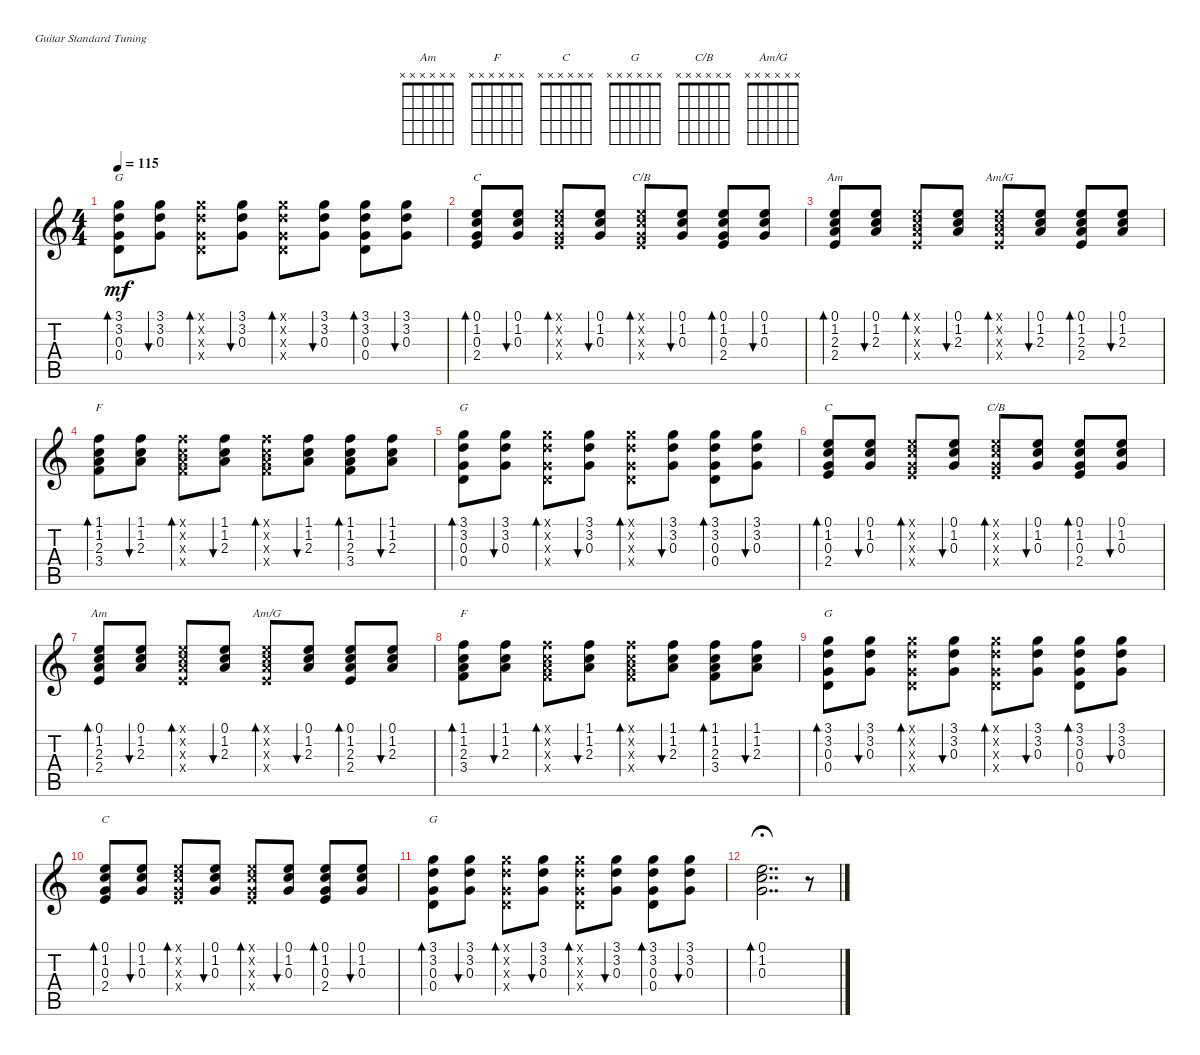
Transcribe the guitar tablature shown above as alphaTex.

\defaultSystemsLayout 4
\bracketExtendMode nobrackets
\singleTrackTrackNamePolicy hidden
\multiTrackTrackNamePolicy hidden
\firstSystemTrackNameOrientation horizontal
\otherSystemsTrackNameOrientation horizontal
\track ("Rhythm Guitar II" "S-Gt") {instrument acousticguitarsteel}
\staff {score tabs}
\tuning (E4 B3 G3 D3 A2 E2)
\chord ("Am" x x x x x x)
\chord ("F" x x x x x x)
\chord ("C" x x x x x x)
\chord ("G" x x x x x x)
\chord ("C/B" x x x x x x)
\chord ("Am/G" x x x x x x)
\ts (4 4)
\tempo 115
\clef g2
\ks c
(0.4 0.3 3.2 3.1).8{bd 118 ch "G" dy mf} (0.3 3.2 3.1).8{bu 81} (0.4{x} 0.3{x} 3.2{x} 3.1{x}).8{bd 118} (0.3 3.2 3.1).8{bu 81} (0.4{x} 0.3{x} 3.2{x} 3.1{x}).8{bd 118} (0.3 3.2 3.1).8{bu 81} (0.4 0.3 3.2 3.1).8{bd 118} (0.3 3.2 3.1).8{bu 81} |
(2.4 0.3 1.2 0.1).8{bd 118 ch "C"} (0.3 1.2 0.1).8{bu 81} (2.4{x} 0.3{x} 1.2{x} 0.1{x}).8{bd 118} (0.3 1.2 0.1).8{bu 81} (2.4{x} 0.3{x} 1.2{x} 0.1{x}).8{bd 118 ch "C/B"} (0.3 1.2 0.1).8{bu 81} (2.4 0.3 1.2 0.1).8{bd 118} (0.3 1.2 0.1).8{bu 81} |
(2.4 2.3 1.2 0.1).8{bd 118 ch "Am"} (2.3 1.2 0.1).8{bu 81} (2.4{x} 2.3{x} 1.2{x} 0.1{x}).8{bd 118} (2.3 1.2 0.1).8{bu 81} (2.4{x} 2.3{x} 1.2{x} 0.1{x}).8{bd 118 ch "Am/G"} (2.3 1.2 0.1).8{bu 81} (2.4 2.3 1.2 0.1).8{bd 118} (2.3 1.2 0.1).8{bu 81} |
(3.4 2.3 1.2 1.1).8{bd 118 ch "F"} (2.3 1.2 1.1).8{bu 81} (3.4{x} 2.3{x} 1.2{x} 1.1{x}).8{bd 118} (2.3 1.2 1.1).8{bu 81} (3.4{x} 2.3{x} 1.2{x} 1.1{x}).8{bd 118} (2.3 1.2 1.1).8{bu 81} (3.4 2.3 1.2 1.1).8{bd 118} (2.3 1.2 1.1).8{bu 81} |
(0.4 0.3 3.2 3.1).8{bd 118 ch "G"} (0.3 3.2 3.1).8{bu 81} (0.4{x} 0.3{x} 3.2{x} 3.1{x}).8{bd 118} (0.3 3.2 3.1).8{bu 81} (0.4{x} 0.3{x} 3.2{x} 3.1{x}).8{bd 118} (0.3 3.2 3.1).8{bu 81} (0.4 0.3 3.2 3.1).8{bd 118} (0.3 3.2 3.1).8{bu 81} |
(2.4 0.3 1.2 0.1).8{bd 118 ch "C"} (0.3 1.2 0.1).8{bu 81} (2.4{x} 0.3{x} 1.2{x} 0.1{x}).8{bd 118} (0.3 1.2 0.1).8{bu 81} (2.4{x} 0.3{x} 1.2{x} 0.1{x}).8{bd 118 ch "C/B"} (0.3 1.2 0.1).8{bu 81} (2.4 0.3 1.2 0.1).8{bd 118} (0.3 1.2 0.1).8{bu 81} |
(2.4 2.3 1.2 0.1).8{bd 118 ch "Am"} (2.3 1.2 0.1).8{bu 81} (2.4{x} 2.3{x} 1.2{x} 0.1{x}).8{bd 118} (2.3 1.2 0.1).8{bu 81} (2.4{x} 2.3{x} 1.2{x} 0.1{x}).8{bd 118 ch "Am/G"} (2.3 1.2 0.1).8{bu 81} (2.4 2.3 1.2 0.1).8{bd 118} (2.3 1.2 0.1).8{bu 81} |
(3.4 2.3 1.2 1.1).8{bd 118 ch "F"} (2.3 1.2 1.1).8{bu 81} (3.4{x} 2.3{x} 1.2{x} 1.1{x}).8{bd 118} (2.3 1.2 1.1).8{bu 81} (3.4{x} 2.3{x} 1.2{x} 1.1{x}).8{bd 118} (2.3 1.2 1.1).8{bu 81} (3.4 2.3 1.2 1.1).8{bd 118} (2.3 1.2 1.1).8{bu 81} |
(0.4 0.3 3.2 3.1).8{bd 118 ch "G"} (0.3 3.2 3.1).8{bu 81} (0.4{x} 0.3{x} 3.2{x} 3.1{x}).8{bd 118} (0.3 3.2 3.1).8{bu 81} (0.4{x} 0.3{x} 3.2{x} 3.1{x}).8{bd 118} (0.3 3.2 3.1).8{bu 81} (0.4 0.3 3.2 3.1).8{bd 118} (0.3 3.2 3.1).8{bu 81} |
(2.4 0.3 1.2 0.1).8{bd 118 ch "C"} (0.3 1.2 0.1).8{bu 81} (2.4{x} 0.3{x} 1.2{x} 0.1{x}).8{bd 118} (0.3 1.2 0.1).8{bu 81} (2.4{x} 0.3{x} 1.2{x} 0.1{x}).8{bd 118} (0.3 1.2 0.1).8{bu 81} (2.4 0.3 1.2 0.1).8{bd 118} (0.3 1.2 0.1).8{bu 81} |
(0.4 0.3 3.2 3.1).8{bd 118 ch "G"} (0.3 3.2 3.1).8{bu 81} (0.4{x} 0.3{x} 3.2{x} 3.1{x}).8{bd 118} (0.3 3.2 3.1).8{bu 81} (0.4{x} 0.3{x} 3.2{x} 3.1{x}).8{bd 118} (0.3 3.2 3.1).8{bu 81} (0.4 0.3 3.2 3.1).8{bd 118} (0.3 3.2 3.1).8{bu 81} |
(0.3 1.2 0.1).2{dd bd 225 fermata (medium 0.62)} r.8
